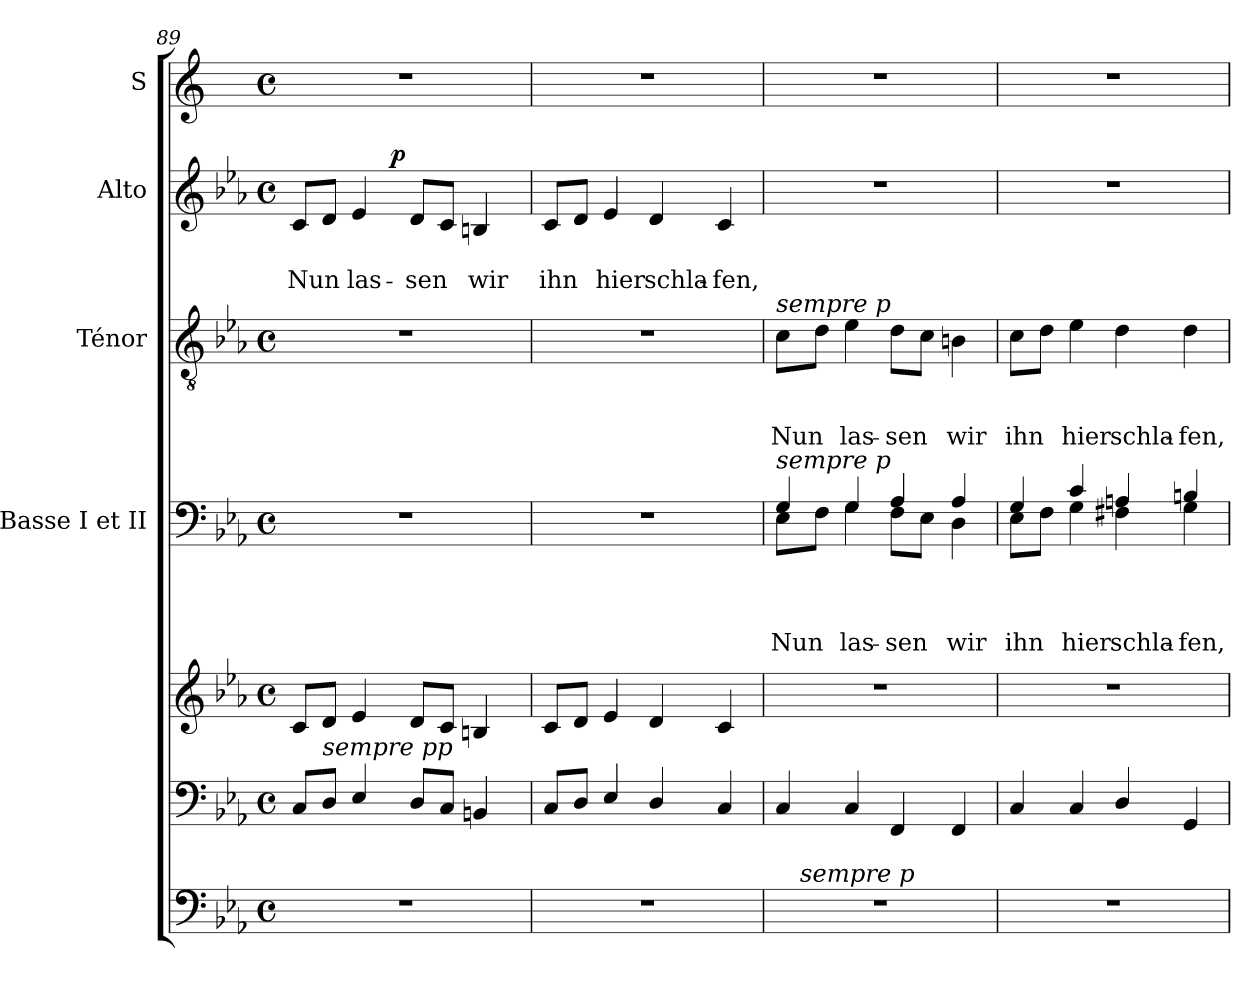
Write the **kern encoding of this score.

**kern	**kern	**kern	**kern	**text	**text	**text	**text	**kern	**text	**text	**text	**kern	**text	**text	**dynam	**kern
*part7	*part6	*part5	*part4	*part4	*part4	*part4	*part4	*part3	*part3	*part3	*part3	*part2	*part2	*part2	*part2	*part1
*staff7	*staff6	*staff5	*staff4	*staff4	*staff4	*staff4	*staff4	*staff3	*staff3	*staff3	*staff3	*staff2	*staff2	*staff2	*staff2	*staff1
*	*	*	*I"Basse I et II	*	*	*	*	*I"Ténor	*	*	*	*I"Alto	*	*	*	*I"S
*	*	*	*I'B	*	*	*	*	*I'T	*	*	*	*I'A	*	*	*	*I'S
*clefF4	*clefF4	*clefG2	*clefF4	*	*	*	*	*clefGv2	*	*	*	*clefG2	*	*	*	*clefG2
*k[b-e-a-]	*k[b-e-a-]	*k[b-e-a-]	*k[b-e-a-]	*	*	*	*	*k[b-e-a-]	*	*	*	*k[b-e-a-]	*	*	*	*k[]
*E-:	*E-:	*E-:	*E-:	*	*	*	*	*E-:	*	*	*	*E-:	*	*	*	*C:
*M4/4	*M4/4	*M4/4	*M4/4	*	*	*	*	*M4/4	*	*	*	*M4/4	*	*	*	*M4/4
*met(c)	*met(c)	*met(c)	*met(c)	*	*	*	*	*met(c)	*	*	*	*met(c)	*	*	*	*met(c)
=89	=89	=89	=89	=89	=89	=89	=89	=89	=89	=89	=89	=89	=89	=89	=89	=89
!	!	!	!	!	!	!	!	!	!	!	!	!	!	!LO:LY:b	!	!
*	*	*	*	*	*	*	*	*	*	*	*	*^	*	*	*	*
1r	8C/L	8c/L	1r	.	.	.	.	1r	.	.	.	8c/L	4..ryy	.	Nun	.	1r
!	!LO:TX:a:i:t=sempre pp	!	!	!	!	!	!	!	!	!	!	!	!	!	!	!	!
.	8D/J	8d/J	.	.	.	.	.	.	.	.	.	8d/J	.	.	.	.	.
!	!	!	!	!	!	!	!	!	!	!	!	!	!	!	!LO:LY:b	!	!
.	4E-/	4e-/	.	.	.	.	.	.	.	.	.	4e-/	.	.	las-	.	.
!	!	!	!	!	!	!	!	!	!	!	!	!	!	!	!	!LO:DY:a	!
.	.	.	.	.	.	.	.	.	.	.	.	.	2ryy	.	.	p	.
!	!	!	!	!	!	!	!	!	!	!	!	!	!	!	!LO:LY:b	!	!
.	8D/L	8d/L	.	.	.	.	.	.	.	.	.	8d/L	.	.	-sen	.	.
.	8C/J	8c/J	.	.	.	.	.	.	.	.	.	8c/J	.	.	.	.	.
!	!	!	!	!	!	!	!	!	!	!	!	!	!	!	!LO:LY:b	!	!
.	4BBn/	4Bn/	.	.	.	.	.	.	.	.	.	4Bn/	.	.	wir	.	.
.	.	.	.	.	.	.	.	.	.	.	.	.	16ryy	.	.	.	.
=90	=90	=90	=90	=90	=90	=90	=90	=90	=90	=90	=90	=90	=90	=90	=90	=90	=90
!	!	!	!	!	!	!	!	!	!	!	!	!	!	!	!LO:LY:b	!	!
*	*	*	*	*	*	*	*	*	*	*	*	*v	*v	*	*	*	*
1r	8C/L	8c/L	1r	.	.	.	.	1r	.	.	.	8c/L	.	ihn	.	1r
.	8D/J	8d/J	.	.	.	.	.	.	.	.	.	8d/J	.	.	.	.
!	!	!	!	!	!	!	!	!	!	!	!	!	!	!LO:LY:b	!	!
.	4E-/	4e-/	.	.	.	.	.	.	.	.	.	4e-/	.	hier	.	.
!	!	!	!	!	!	!	!	!	!	!	!	!	!	!LO:LY:b	!	!
.	4D/	4d/	.	.	.	.	.	.	.	.	.	4d/	.	schla-	.	.
!	!	!	!	!	!	!	!	!	!	!	!	!	!	!LO:LY:b	!	!
.	4C/	4c/	.	.	.	.	.	.	.	.	.	4c/	.	-fen,	.	.
!!LO:PB:g=z
=91	=91	=91	=91	=91	=91	=91	=91	=91	=91	=91	=91	=91	=91	=91	=91	=91
*	*	*	*^	*	*	*	*	*	*	*	*	*	*	*	*	*
!	!	!	!	!	!	!	!	!	!LO:TX:a:i:t=sempre p	!	!	!	!	!	!	!	!
!	!	!	!LO:TX:a:i:t=sempre p	!	!	!	!	!	!	!	!	!	!	!	!	!	!
!	!	!	!	!	!	!	!	!LO:LY:b	!	!	!	!LO:LY:b	!	!	!	!	!
*^	*	*	*	*	*	*	*	*	*	*	*	*	*	*	*	*	*
1r	12ryy	4C/	1r	4G/	8E-\L	.	.	.	Nun	8c\L	.	.	Nun	1r	.	.	.	1r
!	!LO:TX:a:i:t=sempre p	!	!	!	!	!	!	!	!	!	!	!	!	!	!	!	!	!
.	3%2ryy	.	.	.	.	.	.	.	.	.	.	.	.	.	.	.	.	.
.	.	.	.	.	8F\J	.	.	.	.	8d\J	.	.	.	.	.	.	.	.
!	!	!	!	!	!	!	!	!	!LO:LY:b	!	!	!	!LO:LY:b	!	!	!	!	!
.	.	4C/	.	4G/	4G\	.	.	.	las-	4e-\	.	.	las-	.	.	.	.	.
!	!	!	!	!	!	!	!	!	!LO:LY:b	!	!	!	!LO:LY:b	!	!	!	!	!
.	.	4FF/	.	4A-/	8F\L	.	.	.	-sen	8d\L	.	.	-sen	.	.	.	.	.
.	.	.	.	.	8E-\J	.	.	.	.	8c\J	.	.	.	.	.	.	.	.
!	!	!	!	!	!	!	!	!	!LO:LY:b	!	!	!	!LO:LY:b	!	!	!	!	!
.	6.ryy	4FF/	.	4A-/	4D\	.	.	.	wir	4Bn\	.	.	wir	.	.	.	.	.
=92	=92	=92	=92	=92	=92	=92	=92	=92	=92	=92	=92	=92	=92	=92	=92	=92	=92	=92
!	!	!	!	!	!	!	!	!	!LO:LY:b	!	!	!	!LO:LY:b	!	!	!	!	!
*v	*v	*	*	*	*	*	*	*	*	*	*	*	*	*	*	*	*	*
1r	4C/	1r	4G/	8E-\L	.	.	.	-ihn	8c\L	.	.	ihn	1r	.	.	.	1r
.	.	.	.	8F\J	.	.	.	.	8d\J	.	.	.	.	.	.	.	.
!	!	!	!	!	!	!	!	!LO:LY:b	!	!	!	!LO:LY:b	!	!	!	!	!
.	4C/	.	4c/	4G\	.	.	.	hier	4e-\	.	.	hier	.	.	.	.	.
!	!	!	!	!	!	!	!	!LO:LY:b	!	!	!	!LO:LY:b	!	!	!	!	!
.	4D/	.	4An/	4F#X\	.	.	.	schla-	4d\	.	.	schla-	.	.	.	.	.
!	!	!	!	!	!	!	!	!LO:LY:b	!	!	!	!LO:LY:b	!	!	!	!	!
.	4GG/	.	4Bn/	4G\	.	.	.	fen,	4d\	.	.	-fen,	.	.	.	.	.
*	*	*	*v	*v	*	*	*	*	*	*	*	*	*	*	*	*	*
=	=	=	=	=	=	=	=	=	=	=	=	=	=	=	=	=
*-	*-	*-	*-	*-	*-	*-	*-	*-	*-	*-	*-	*-	*-	*-	*-	*-
